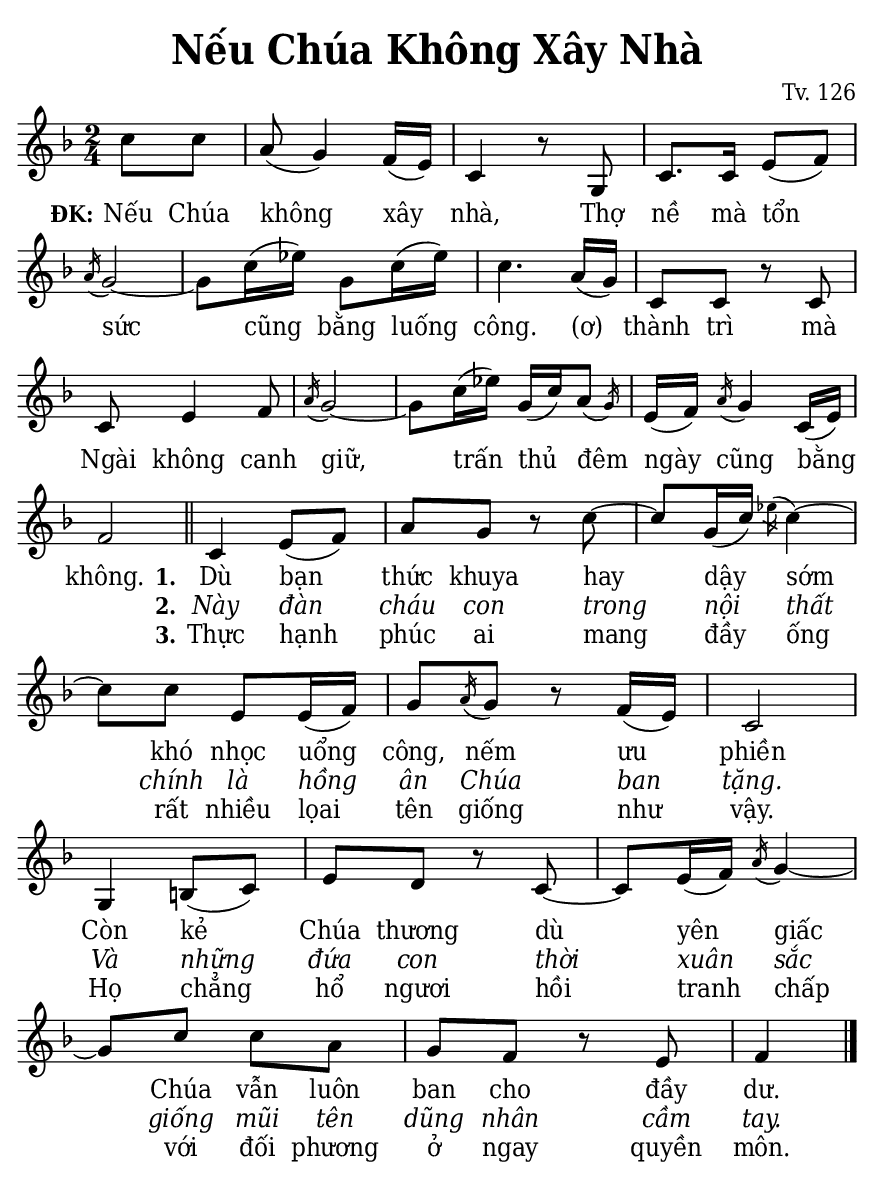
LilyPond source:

% Cài đặt chung\
\version "2.22.1"
\include "english.ly"

\header {
  title = \markup { \fontsize #1 "Nếu Chúa Không Xây Nhà" }
  composer = "Tv. 126"
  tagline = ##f
}

% Nhạc phiên khúc
nhacPhienKhucSop = \relative c'' {
  \partial 4 c8 c |
  a (g4) f16 (e) |
  c4 r8 g |
  c8. c16 e8 (f) |
  \slashedGrace { a16 ( } g2) ~ |
  g8 c16 (ef) g,8 c16 (ef) |
  c4. a16 (g) |
  c,8 c r c |
  c e4 f8 |
  \slashedGrace { a16 ( } g2) ~ |
  g8 c16 (ef) g, (c)
  \afterGrace a8 ({
    \override Flag.stroke-style = #"grace"
    g16)}
  \revert Flag.stroke-style
  e (f) \slashedGrace { a16 ( } g4) c,16 (e) |
  f2 \bar "||"
  
  c4 e8 (f) |
  a g r c ~ |
  c g16 (c) \slashedGrace { \once \stemDown ef16 ^( } c4) ~ |
  c8 c e, e16 (f) |
  g8 \slashedGrace { a16 ( } g8) r f16 (e) |
  c2 |
  g4 b!8 (c) |
  e d r c ~ |
  c e16 (f) \slashedGrace { a16 ( } g4) ~ |
  g8 c c a |
  g f r e |
  f4 \bar "|."
}

nhacPhienKhucAlto = \relative c' {
  
}

% Lời phiên khúc
loiPhienKhucSop = \lyrics {
  \set stanza = "ĐK:"
  Nếu Chúa không xây nhà,
  Thợ nề mà tổn sức cũng bằng luống công.
  (ơ) thành trì mà Ngài không canh giữ,
  trấn thủ đêm ngày cũng bằng không.
  <<
    {
      \set stanza = "1."
      Dù bạn thức khuya hay dậy sớm khó nhọc uổng công,
      nếm ưu phiền
      Còn kẻ Chúa thương dù yên giấc
      Chúa vẫn luôn ban cho đầy dư.
    }
    \new Lyrics {
	    \set associatedVoice = "beSop"
	    \set stanza = "2."
      \override Lyrics.LyricText.font-shape = #'italic
	    Này đàn cháu con trong nội thất
	    chính là hồng ân Chúa ban tặng.
	    Và những đứa con thời xuân sắc
	    giống mũi tên dũng nhân cầm tay.
    }
    \new Lyrics {
	    \set associatedVoice = "beSop"
	    \set stanza = "3."
	    Thực hạnh phúc ai mang đầy ống
	    rất nhiều lọai tên giống như vậy.
	    Họ chẳng hổ ngươi hồi tranh chấp
	    với đối phương ở ngay quyền môn.
    }
  >>
}

% Dàn trang
\paper {
  #(set-paper-size "a5")
  top-margin = 3\mm
  bottom-margin = 3\mm
  left-margin = 3\mm
  right-margin = 3\mm
  indent = #0
  #(define fonts
	 (make-pango-font-tree "Deja Vu Serif Condensed"
	 		       "Deja Vu Serif Condensed"
			       "Deja Vu Serif Condensed"
			       (/ 20 20)))
  print-page-number = ##f
  page-count = #1
}

TongNhip = {
  \key f \major \time 2/4
  \set Timing.beamExceptions = #'()
  \set Timing.baseMoment = #(ly:make-moment 1/4)
}

% Đổi kích thước nốt cho bè phụ
notBePhu =
#(define-music-function (font-size music) (number? ly:music?)
   (for-some-music
     (lambda (m)
       (if (music-is-of-type? m 'rhythmic-event)
           (begin
             (set! (ly:music-property m 'tweaks)
                   (cons `(font-size . ,font-size)
                         (ly:music-property m 'tweaks)))
             #t)
           #f))
     music)
   music)

\score {
  \new ChoirStaff <<
    \new Staff \with {
        \consists "Merge_rests_engraver"
        printPartCombineTexts = ##f
      }
      <<
      \new Voice \TongNhip \partCombine 
        \nhacPhienKhucSop
        \notBePhu -1 { \nhacPhienKhucAlto }
      \new NullVoice = beSop \nhacPhienKhucSop
      \new Lyrics \lyricsto beSop \loiPhienKhucSop
      >>
  >>
  \layout {
    \override Lyrics.LyricSpace.minimum-distance = #1.5
    \override Score.BarNumber.break-visibility = ##(#f #f #f)
    \override Score.SpacingSpanner.uniform-stretching = ##t
  } 
}
